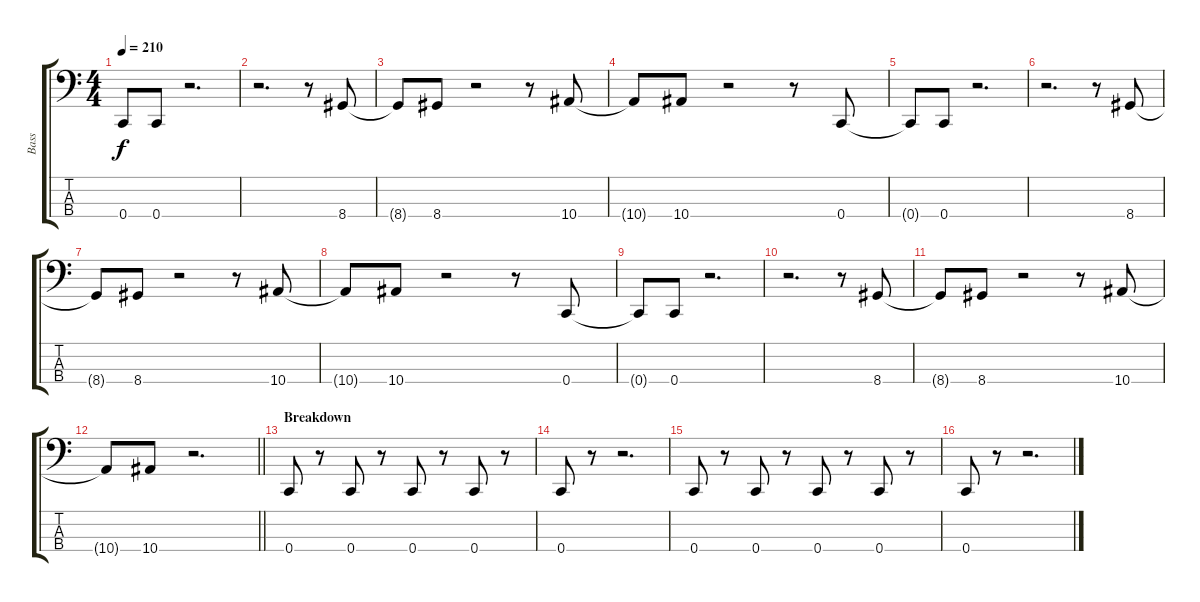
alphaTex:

\track ("Bass" "Bass") {instrument electricbasspick}
\staff {score tabs}
\tuning (F2 C2 G1 C1) {hide}
\ts (4 4)
\tempo 210
\clef f4
\ks c
0.4{t}.8{dy f} 0.4.8 r.2{d} |
r.2{d} r.8 8.4.8 |
8.4{t}.8 8.4.8 r.2 r.8 10.4.8 |
10.4{t}.8 10.4.8 r.2 r.8 0.4.8 |
0.4{t}.8 0.4.8 r.2{d} |
r.2{d} r.8 8.4.8 |
8.4{t}.8 8.4.8 r.2 r.8 10.4.8 |
10.4{t}.8 10.4.8 r.2 r.8 0.4.8 |
0.4{t}.8 0.4.8 r.2{d} |
r.2{d} r.8 8.4.8 |
8.4{t}.8 8.4.8 r.2 r.8 10.4.8 |
\barLineRight lightlight
10.4{t}.8 10.4.8 r.2{d} |
\section ("" "Breakdown")
0.4.8 r.8 0.4.8 r.8 0.4.8 r.8 0.4.8 r.8 |
0.4.8 r.8 r.2{d} |
0.4.8 r.8 0.4.8 r.8 0.4.8 r.8 0.4.8 r.8 |
0.4.8 r.8 r.2{d}
